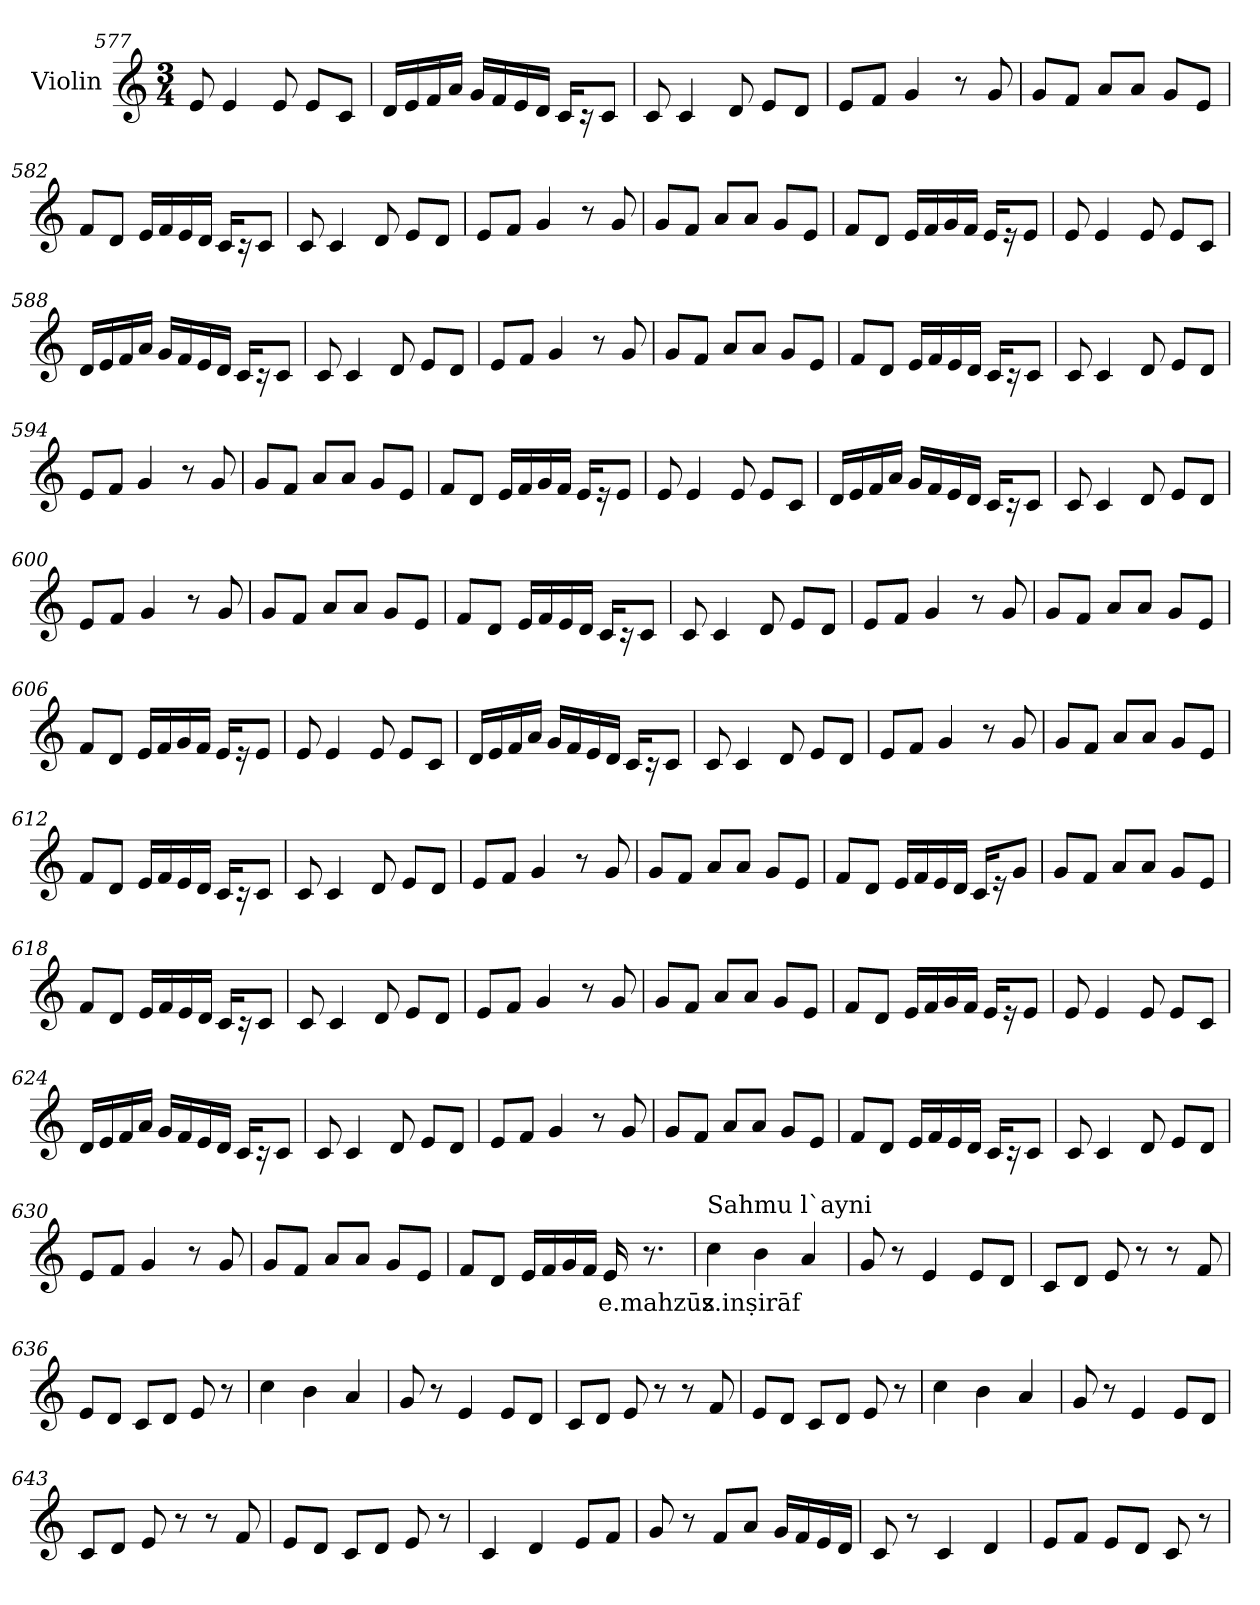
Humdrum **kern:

**kern	**text
*part1	*part1
*staff1	*staff1
*I"Violin	*
*clefG2	*
*k[]	*
*M3/4	*
=577	=577
8e/	.
4e/	.
8e/	.
8e/L	.
8c/J	.
=578	=578
16d/LL	.
16e/	.
16f/	.
16a/JJ	.
16g/LL	.
16f/	.
16e/	.
16d/JJ	.
16c/KL	.
16r	.
8c/J	.
=579	=579
8c/	.
4c/	.
8d/	.
8e/L	.
8d/J	.
=580	=580
8e/L	.
8f/J	.
4g/	.
8r	.
8g/	.
!!LO:LB:g=z
=581	=581
8g/L	.
8f/J	.
8a/L	.
8a/J	.
8g/L	.
8e/J	.
=582	=582
8f/L	.
8d/J	.
16e/LL	.
16f/	.
16e/	.
16d/JJ	.
16c/KL	.
16r	.
8c/J	.
=583	=583
8c/	.
4c/	.
8d/	.
8e/L	.
8d/J	.
=584	=584
8e/L	.
8f/J	.
4g/	.
8r	.
8g/	.
=585	=585
8g/L	.
8f/J	.
8a/L	.
8a/J	.
8g/L	.
8e/J	.
!!LO:LB:g=z
=586	=586
8f/L	.
8d/J	.
16e/LL	.
16f/	.
16g/	.
16f/JJ	.
16e/KL	.
16r	.
8e/J	.
=587	=587
8e/	.
4e/	.
8e/	.
8e/L	.
8c/J	.
=588	=588
16d/LL	.
16e/	.
16f/	.
16a/JJ	.
16g/LL	.
16f/	.
16e/	.
16d/JJ	.
16c/KL	.
16r	.
8c/J	.
=589	=589
8c/	.
4c/	.
8d/	.
8e/L	.
8d/J	.
=590	=590
8e/L	.
8f/J	.
4g/	.
8r	.
8g/	.
!!LO:LB:g=z
=591	=591
8g/L	.
8f/J	.
8a/L	.
8a/J	.
8g/L	.
8e/J	.
=592	=592
8f/L	.
8d/J	.
16e/LL	.
16f/	.
16e/	.
16d/JJ	.
16c/KL	.
16r	.
8c/J	.
=593	=593
8c/	.
4c/	.
8d/	.
8e/L	.
8d/J	.
=594	=594
8e/L	.
8f/J	.
4g/	.
8r	.
8g/	.
=595	=595
8g/L	.
8f/J	.
8a/L	.
8a/J	.
8g/L	.
8e/J	.
!!LO:LB:g=z
=596	=596
8f/L	.
8d/J	.
16e/LL	.
16f/	.
16g/	.
16f/JJ	.
16e/KL	.
16r	.
8e/J	.
=597	=597
8e/	.
4e/	.
8e/	.
8e/L	.
8c/J	.
=598	=598
16d/LL	.
16e/	.
16f/	.
16a/JJ	.
16g/LL	.
16f/	.
16e/	.
16d/JJ	.
16c/KL	.
16r	.
8c/J	.
=599	=599
8c/	.
4c/	.
8d/	.
8e/L	.
8d/J	.
=600	=600
8e/L	.
8f/J	.
4g/	.
8r	.
8g/	.
!!LO:LB:g=z
=601	=601
8g/L	.
8f/J	.
8a/L	.
8a/J	.
8g/L	.
8e/J	.
=602	=602
8f/L	.
8d/J	.
16e/LL	.
16f/	.
16e/	.
16d/JJ	.
16c/KL	.
16r	.
8c/J	.
=603	=603
8c/	.
4c/	.
8d/	.
8e/L	.
8d/J	.
=604	=604
8e/L	.
8f/J	.
4g/	.
8r	.
8g/	.
=605	=605
8g/L	.
8f/J	.
8a/L	.
8a/J	.
8g/L	.
8e/J	.
!!LO:LB:g=z
=606	=606
8f/L	.
8d/J	.
16e/LL	.
16f/	.
16g/	.
16f/JJ	.
16e/KL	.
16r	.
8e/J	.
=607	=607
8e/	.
4e/	.
8e/	.
8e/L	.
8c/J	.
=608	=608
16d/LL	.
16e/	.
16f/	.
16a/JJ	.
16g/LL	.
16f/	.
16e/	.
16d/JJ	.
16c/KL	.
16r	.
8c/J	.
=609	=609
8c/	.
4c/	.
8d/	.
8e/L	.
8d/J	.
=610	=610
8e/L	.
8f/J	.
4g/	.
8r	.
8g/	.
!!LO:PB:g=z
=611	=611
8g/L	.
8f/J	.
8a/L	.
8a/J	.
8g/L	.
8e/J	.
=612	=612
8f/L	.
8d/J	.
16e/LL	.
16f/	.
16e/	.
16d/JJ	.
16c/KL	.
16r	.
8c/J	.
=613	=613
8c/	.
4c/	.
8d/	.
8e/L	.
8d/J	.
=614	=614
8e/L	.
8f/J	.
4g/	.
8r	.
8g/	.
=615	=615
8g/L	.
8f/J	.
8a/L	.
8a/J	.
8g/L	.
8e/J	.
!!LO:LB:g=z
=616	=616
8f/L	.
8d/J	.
16e/LL	.
16f/	.
16e/	.
16d/JJ	.
16c/KL	.
16r	.
8g/J	.
=617	=617
8g/L	.
8f/J	.
8a/L	.
8a/J	.
8g/L	.
8e/J	.
=618	=618
8f/L	.
8d/J	.
16e/LL	.
16f/	.
16e/	.
16d/JJ	.
16c/KL	.
16r	.
8c/J	.
=619	=619
8c/	.
4c/	.
8d/	.
8e/L	.
8d/J	.
=620	=620
8e/L	.
8f/J	.
4g/	.
8r	.
8g/	.
!!LO:LB:g=z
=621	=621
8g/L	.
8f/J	.
8a/L	.
8a/J	.
8g/L	.
8e/J	.
=622	=622
8f/L	.
8d/J	.
16e/LL	.
16f/	.
16g/	.
16f/JJ	.
16e/KL	.
16r	.
8e/J	.
=623	=623
8e/	.
4e/	.
8e/	.
8e/L	.
8c/J	.
=624	=624
16d/LL	.
16e/	.
16f/	.
16a/JJ	.
16g/LL	.
16f/	.
16e/	.
16d/JJ	.
16c/KL	.
16r	.
8c/J	.
=625	=625
8c/	.
4c/	.
8d/	.
8e/L	.
8d/J	.
!!LO:LB:g=z
=626	=626
8e/L	.
8f/J	.
4g/	.
8r	.
8g/	.
=627	=627
8g/L	.
8f/J	.
8a/L	.
8a/J	.
8g/L	.
8e/J	.
=628	=628
8f/L	.
8d/J	.
16e/LL	.
16f/	.
16e/	.
16d/JJ	.
16c/KL	.
16r	.
8c/J	.
=629	=629
8c/	.
4c/	.
8d/	.
8e/L	.
8d/J	.
=630	=630
8e/L	.
8f/J	.
4g/	.
8r	.
8g/	.
=631	=631
8g/L	.
8f/J	.
8a/L	.
8a/J	.
8g/L	.
8e/J	.
!!LO:LB:g=z
=632	=632
8f/L	.
8d/J	.
16e/LL	.
16f/	.
16g/	.
16f/JJ	.
!	!LO:LY:b
16e/	e.mahzūz
8.r	.
=633	=633
!LO:TX:a:t=Sahmu l`ayni	!
!	!LO:LY:b
4cc\	s.inṣirāf
4b\	.
4a/	.
=634	=634
8g/	.
8r	.
4e/	.
8e/L	.
8d/J	.
=635	=635
8c/L	.
8d/J	.
8e/	.
8r	.
8r	.
8f/	.
=636	=636
8e/L	.
8d/J	.
8c/L	.
8d/J	.
8e/	.
8r	.
=637	=637
4cc\	.
4b\	.
4a/	.
!!LO:LB:g=z
=638	=638
8g/	.
8r	.
4e/	.
8e/L	.
8d/J	.
=639	=639
8c/L	.
8d/J	.
8e/	.
8r	.
8r	.
8f/	.
=640	=640
8e/L	.
8d/J	.
8c/L	.
8d/J	.
8e/	.
8r	.
=641	=641
4cc\	.
4b\	.
4a/	.
=642	=642
8g/	.
8r	.
4e/	.
8e/L	.
8d/J	.
=643	=643
8c/L	.
8d/J	.
8e/	.
8r	.
8r	.
8f/	.
!!LO:LB:g=z
=644	=644
8e/L	.
8d/J	.
8c/L	.
8d/J	.
8e/	.
8r	.
=645	=645
4c/	.
4d/	.
8e/L	.
8f/J	.
=646	=646
8g/	.
8r	.
8f/L	.
8a/J	.
16g/LL	.
16f/	.
16e/	.
16d/JJ	.
=647	=647
8c/	.
8r	.
4c/	.
4d/	.
=648	=648
8e/L	.
8f/J	.
8e/L	.
8d/J	.
8c/	.
8r	.
=	=
*-	*-
